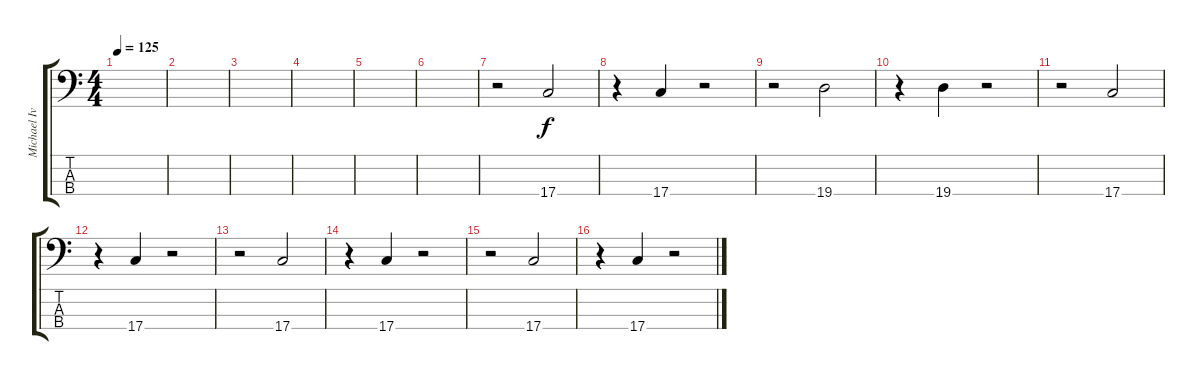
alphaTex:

\track ("Michael Ivins (Low Sound)" "Michael Iv") {instrument fretlessbass}
\staff {score tabs}
\tuning (E4 B3 G3 G0) {hide}
\ts (4 4)
\tempo 125
\clef f4
\ks c
|
|
|
|
|
|
r.2 17.4.2 |
r.4 17.4.4 r.2 |
r.2 19.4.2 |
r.4 19.4.4 r.2 |
r.2 17.4.2 |
r.4 17.4.4 r.2 |
r.2 17.4.2 |
r.4 17.4.4 r.2 |
r.2 17.4.2 |
r.4 17.4.4 r.2
